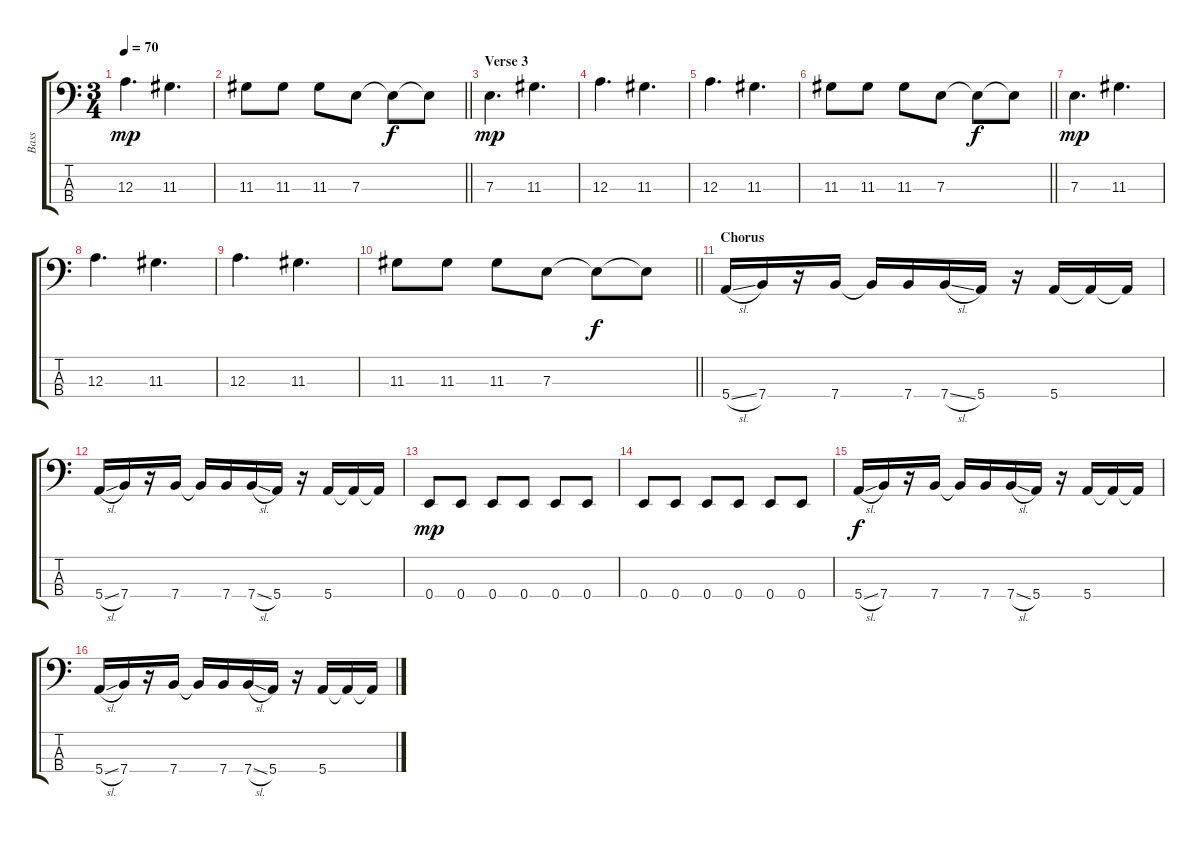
\track ("Bass" "Bass") {instrument electricbassfinger}
\staff {score tabs}
\tuning (G2 D2 A1 E1) {hide}
\ts (3 4)
\tempo 70
\clef f4
\ks c
12.3.4{d dy mp} 11.3.4{d} |
\barLineRight lightlight
11.3.8 11.3.8 11.3.8 7.3.8 7.3{t}.8{dy f} 7.3{t}.8 |
\section ("" "Verse 3")
7.3.4{d dy mp} 11.3.4{d} |
12.3.4{d} 11.3.4{d} |
12.3.4{d} 11.3.4{d} |
\barLineRight lightlight
11.3.8 11.3.8 11.3.8 7.3.8 7.3{t}.8{dy f} 7.3{t}.8 |
7.3.4{d dy mp} 11.3.4{d} |
12.3.4{d} 11.3.4{d} |
12.3.4{d} 11.3.4{d} |
\barLineRight lightlight
11.3.8 11.3.8 11.3.8 7.3.8 7.3{t}.8{dy f} 7.3{t}.8 |
\section ("" "Chorus")
5.4{sl}.16 7.4.16 r.16 7.4.16 7.4{t}.16 7.4.16 7.4{sl}.16 5.4.16 r.16 5.4.16 5.4{t}.16 5.4{t}.16 |
5.4{sl}.16 7.4.16 r.16 7.4.16 7.4{t}.16 7.4.16 7.4{sl}.16 5.4.16 r.16 5.4.16 5.4{t}.16 5.4{t}.16 |
0.4.8{dy mp} 0.4.8 0.4.8 0.4.8 0.4.8 0.4.8 |
0.4.8 0.4.8 0.4.8 0.4.8 0.4.8 0.4.8 |
5.4{sl}.16{dy f} 7.4.16 r.16 7.4.16 7.4{t}.16 7.4.16 7.4{sl}.16 5.4.16 r.16 5.4.16 5.4{t}.16 5.4{t}.16 |
5.4{sl}.16 7.4.16 r.16 7.4.16 7.4{t}.16 7.4.16 7.4{sl}.16 5.4.16 r.16 5.4.16 5.4{t}.16 5.4{t}.16
